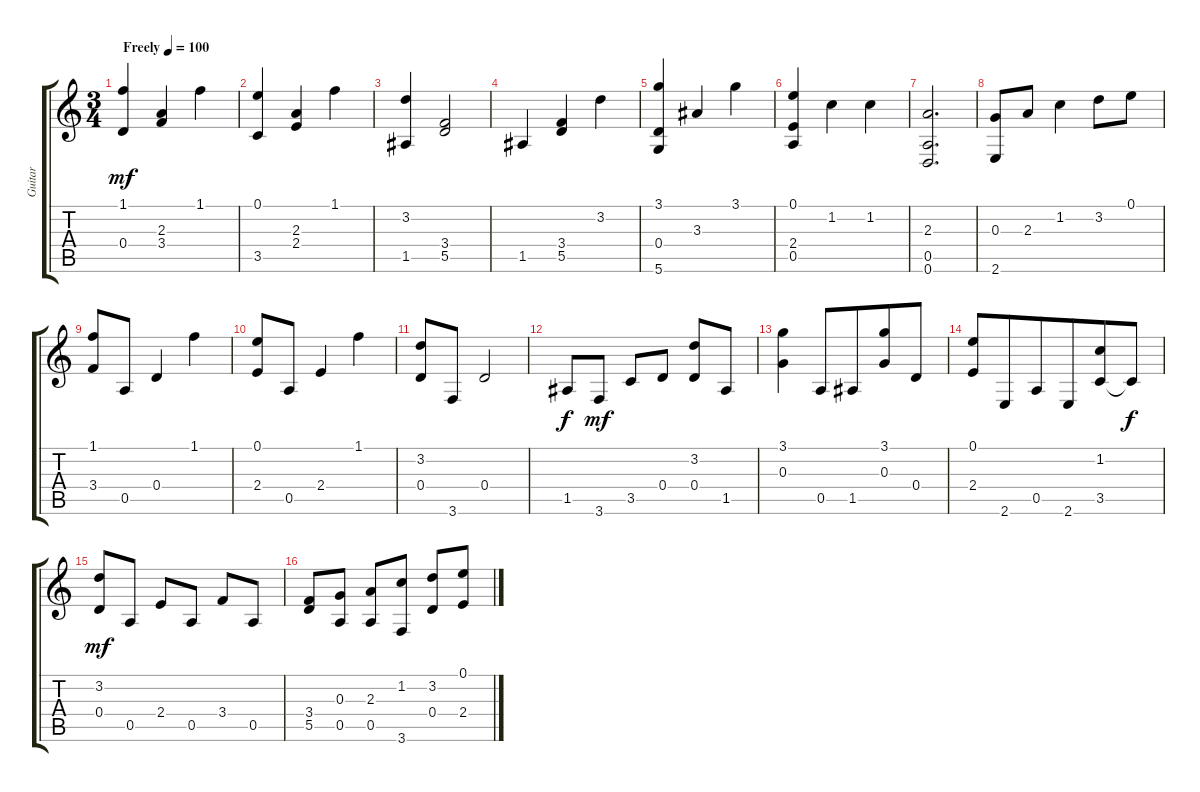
\track ("Guitar" "Guitar") {instrument acousticguitarsteel}
\staff {score tabs}
\tuning (E4 B3 G3 D3 A2 D2) {hide}
\ts (3 4)
\tempo (100 "Freely")
\clef g2
\ks c
(1.1 0.4).4{dy mf instrument acousticguitarsteel} (2.3 3.4).4 1.1.4 |
(0.1 3.5).4 (2.3 2.4).4 1.1.4 |
(3.2 1.5).4 (3.4 5.5).2 |
1.5.4 (3.4 5.5).4 3.2.4 |
(3.1 0.4 5.6).4 3.3.4 3.1.4 |
(0.1 2.4 0.5).4 1.2.4 1.2.4 |
(2.3 0.5 0.6).2{d} |
(0.3 2.6).8 2.3.8 1.2.4 3.2.8 0.1.8 |
(1.1 3.4).8 0.5.8 0.4.4 1.1.4 |
(0.1 2.4).8 0.5.8 2.4.4 1.1.4 |
(3.2 0.4).8 3.6.8 0.4.2 |
1.5.8{dy f} 3.6.8{dy mf} 3.5.8 0.4.8 (3.2 0.4).8 1.5.8 |
(3.1 0.3).4 0.5.8 1.5.8{beam merge} (3.1 0.3).8 0.4.8 |
(0.1 2.4).8 2.6.8{beam merge} 0.5.8 2.6.8{beam merge} (1.2 3.5).8 3.5{t}.8{dy f} |
(3.2 0.4).8{dy mf} 0.5.8 2.4.8 0.5.8 3.4.8 0.5.8 |
(3.4 5.5).8 (0.3 0.5).8 (2.3 0.5).8 (1.2 3.6).8 (3.2 0.4).8 (0.1 2.4).8
